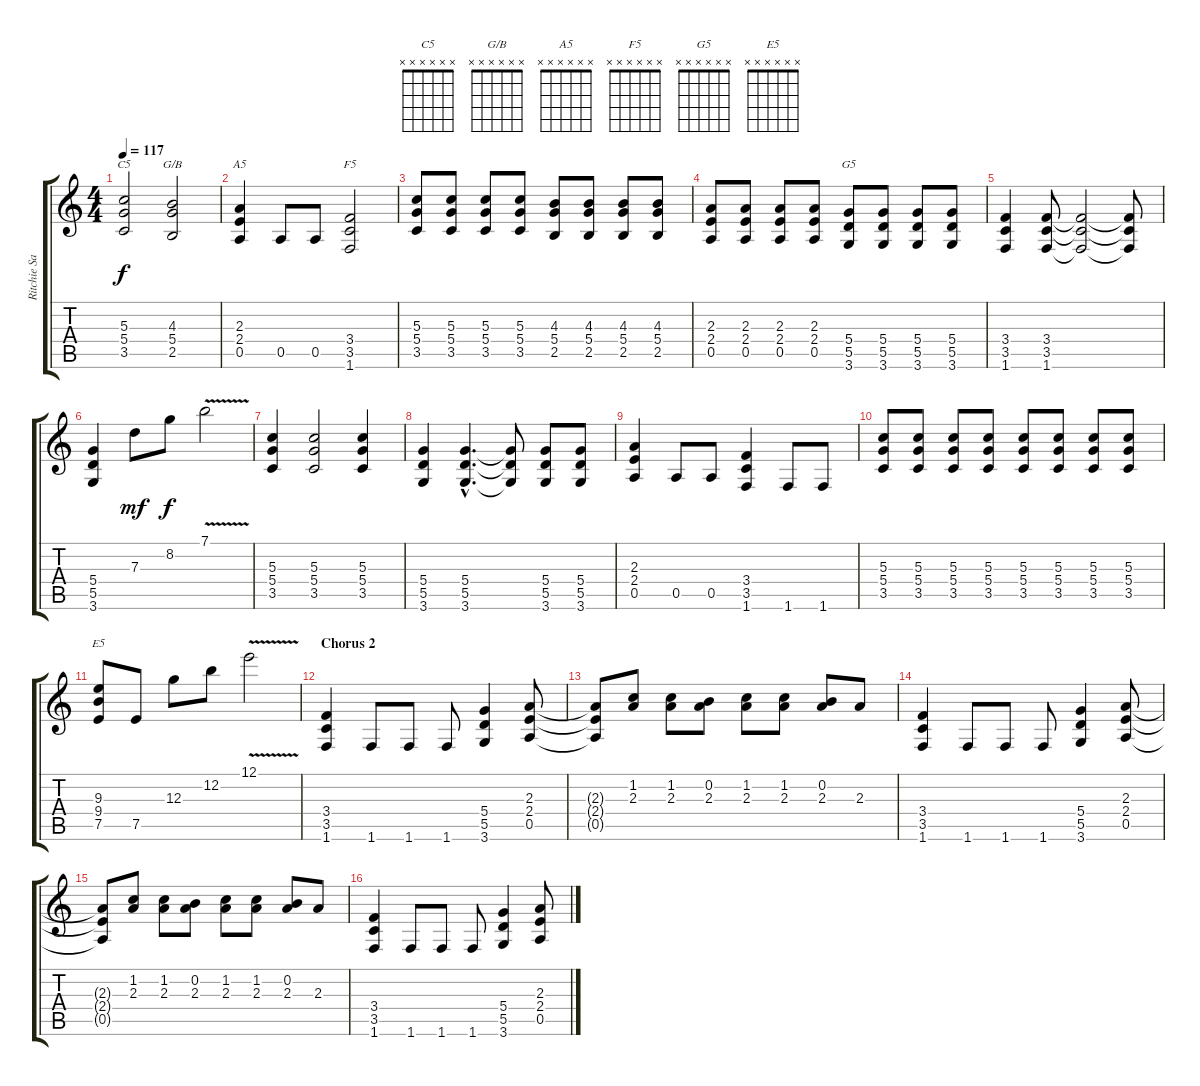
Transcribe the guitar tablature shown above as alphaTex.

\track ("Ritchie Sambora" "Ritchie Sa") {instrument acousticguitarsteel}
\staff {score tabs}
\tuning (E4 B3 G3 D3 A2 E2) {hide}
\chord ("C5" x x x x x x)
\chord ("G/B" x x x x x x)
\chord ("A5" x x x x x x)
\chord ("F5" x x x x x x)
\chord ("G5" x x x x x x)
\chord ("E5" x x x x x x)
\ts (4 4)
\tempo 117
\clef g2
\ks c
(5.3 5.4 3.5).2{ch "C5" dy f} (4.3 5.4 2.5).2{ch "G/B"} |
(2.3 2.4 0.5).4{ch "A5"} 0.5.8 0.5.8 (3.4 3.5 1.6).2{ch "F5"} |
(5.3 5.4 3.5).8{balance 5 instrument distortionguitar} (5.3 5.4 3.5).8 (5.3 5.4 3.5).8 (5.3 5.4 3.5).8 (4.3 5.4 2.5).8 (4.3 5.4 2.5).8 (4.3 5.4 2.5).8 (4.3 5.4 2.5).8 |
(2.3 2.4 0.5).8 (2.3 2.4 0.5).8 (2.3 2.4 0.5).8 (2.3 2.4 0.5).8 (5.4 5.5 3.6).8{ch "G5"} (5.4 5.5 3.6).8 (5.4 5.5 3.6).8 (5.4 5.5 3.6).8 |
(3.4 3.5 1.6).4 (3.4 3.5 1.6).8 (3.4{t} 3.5{t} 1.6{t}).2 (3.4{t} 3.5{t} 1.6{t}).8 |
(5.4 5.5 3.6).4{balance 5 instrument distortionguitar} 7.3.8{dy mf} 8.2.8{dy f} 7.1{v}.2 |
(5.3 5.4 3.5).4{balance 5 instrument distortionguitar} (5.3 5.4 3.5).2 (5.3 5.4 3.5).4 |
(5.4 5.5 3.6).4 (5.4{hac} 5.5{hac} 3.6{hac}).4{d} (5.4{t} 5.5{t} 3.6{t}).8 (5.4 5.5 3.6).8 (5.4 5.5 3.6).8 |
(2.3 2.4 0.5).4 0.5.8 0.5.8 (3.4 3.5 1.6).4 1.6.8 1.6.8 |
(5.3 5.4 3.5).8 (5.3 5.4 3.5).8 (5.3 5.4 3.5).8 (5.3 5.4 3.5).8 (5.3 5.4 3.5).8 (5.3 5.4 3.5).8 (5.3 5.4 3.5).8 (5.3 5.4 3.5).8 |
(9.3 9.4 7.5).8{ch "E5"} 7.5.8 12.3.8 12.2.8 12.1{v}.2 |
\section ("" "Chorus 2")
(3.4 3.5 1.6).4{balance 5 instrument distortionguitar} 1.6.8 1.6.8 1.6.8 (5.4 5.5 3.6).4 (2.3 2.4 0.5).8 |
(2.3{t} 2.4{t} 0.5{t}).8 (1.2 2.3).8 (1.2 2.3).8 (0.2 2.3).8 (1.2 2.3).8 (1.2 2.3).8 (0.2 2.3).8 2.3.8 |
(3.4 3.5 1.6).4{balance 5 instrument distortionguitar} 1.6.8 1.6.8 1.6.8 (5.4 5.5 3.6).4 (2.3 2.4 0.5).8 |
(2.3{t} 2.4{t} 0.5{t}).8 (1.2 2.3).8 (1.2 2.3).8 (0.2 2.3).8 (1.2 2.3).8 (1.2 2.3).8 (0.2 2.3).8 2.3.8 |
(3.4 3.5 1.6).4{balance 5 instrument distortionguitar} 1.6.8 1.6.8 1.6.8 (5.4 5.5 3.6).4 (2.3 2.4 0.5).8
